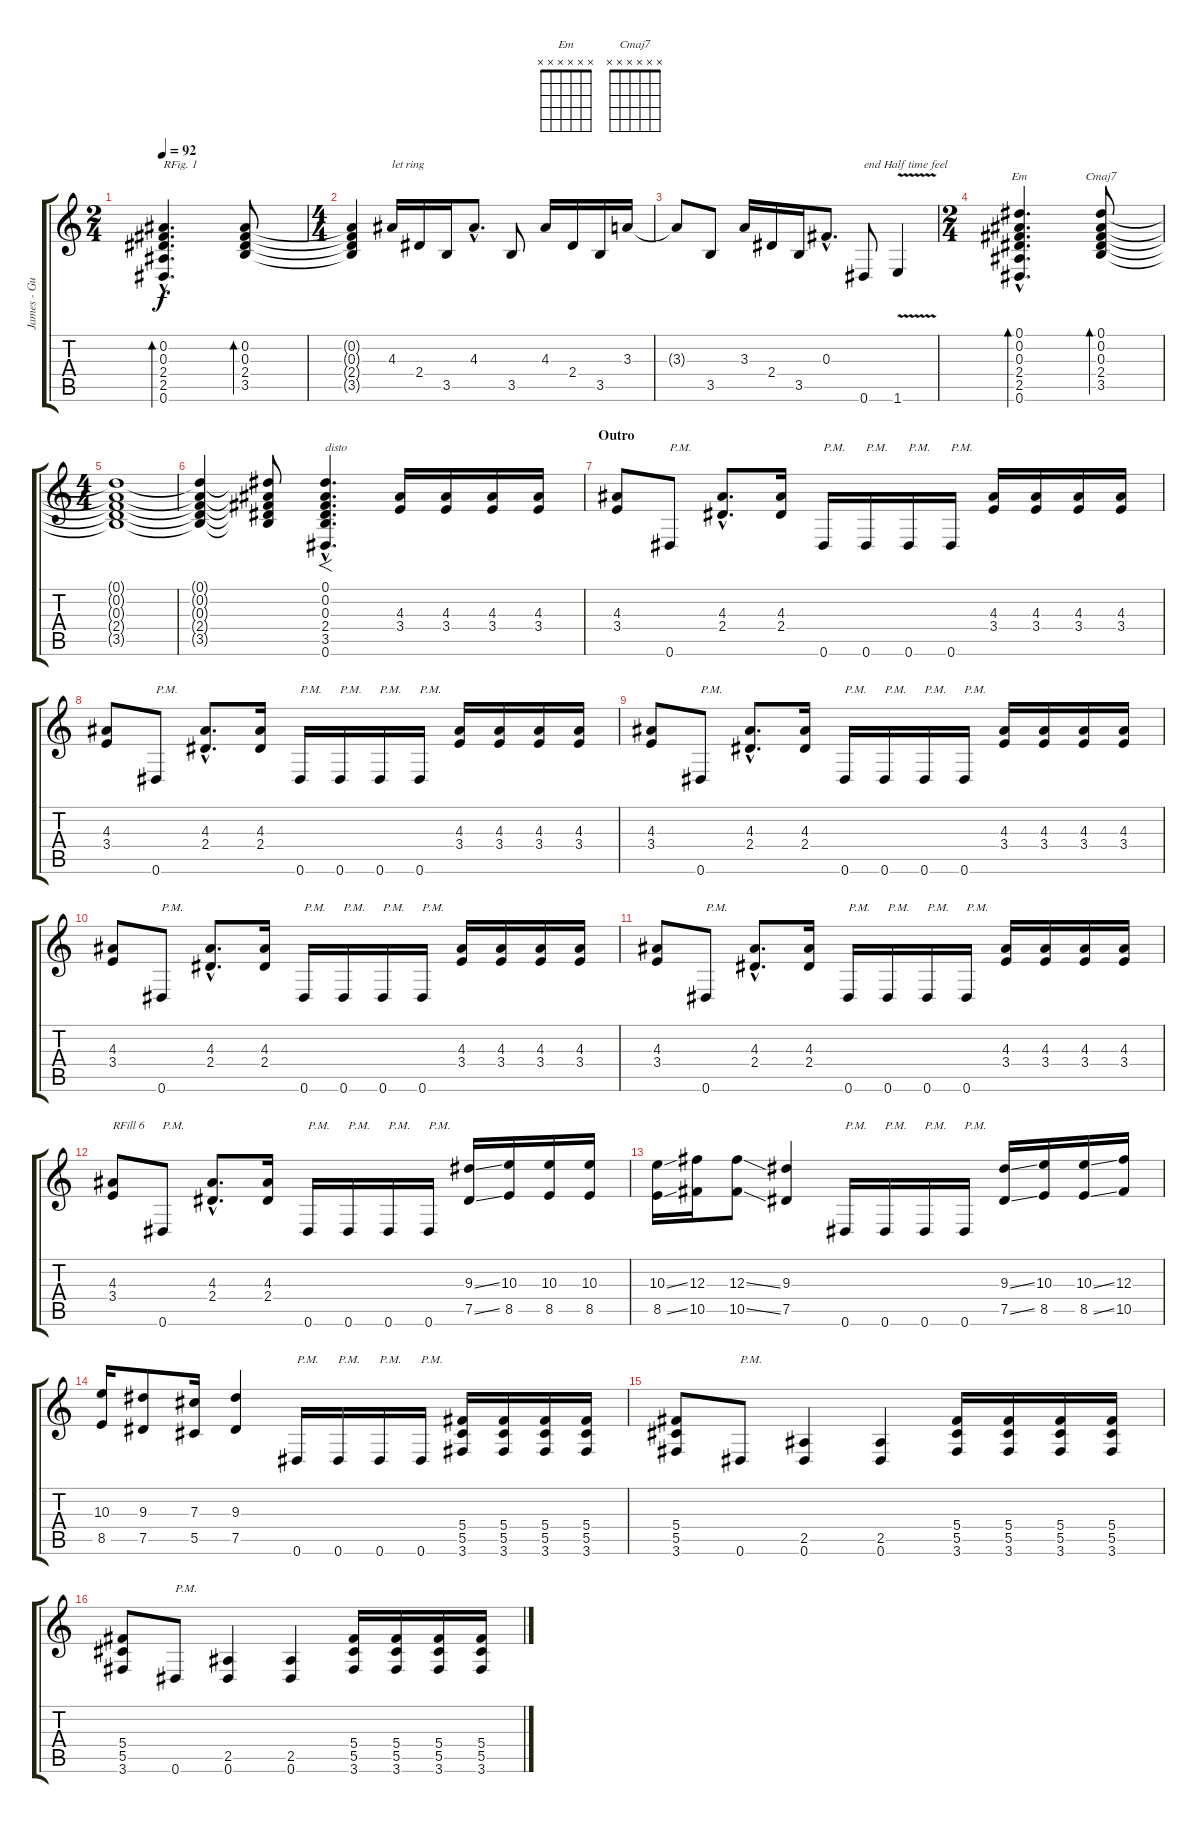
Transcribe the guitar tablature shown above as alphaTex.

\track ("James - Guitar" "James - Gu") {instrument distortionguitar}
\staff {score tabs}
\tuning (Eb4 Bb3 Gb3 Db3 Ab2 Eb2) {hide}
\chord ("Em" x x x x x x)
\chord ("Cmaj7" x x x x x x)
\ts (2 4)
\tempo 92
\clef g2
\ks c
(0.2{hac} 0.3{hac} 2.4{hac} 2.5{hac} 0.6{hac}).4{d bd 60 txt "RFig. 1" dy f} (0.2 0.3 2.4 3.5).8{bd 60} |
\ts (4 4)
(0.2{t} 0.3{t} 2.4{t} 3.5{t}).4 4.3.16{txt "let ring"} 2.4.16 3.5.16 4.3{hac}.8{d} 3.5.8 4.3.16 2.4.16 3.5.16 3.3.16 |
3.3{t}.8 3.5.8 3.3.16 2.4.16 3.5.16 0.3{hac}.8{d} 0.6.8{txt "end Half time feel"} 1.6{v}.4 |
\ts (2 4)
(0.1{hac} 0.2{hac} 0.3{hac} 2.4{hac} 2.5{hac} 0.6{hac}).4{d bd 60 ch "Em"} (0.1 0.2 0.3 2.4 3.5).8{bd 60 ch "Cmaj7"} |
\ts (4 4)
(0.1{t} 0.2{t} 0.3{t} 2.4{t} 3.5{t}).1 |
(0.1{t} 0.2{t} 0.3{t} 2.4{t} 3.5{t}).4 (0.1{t} 0.2{t} 0.3{t} 2.4{t} 3.5{t}).8 (0.1{hac} 0.2{hac} 0.3{hac} 2.4{hac} 3.5{hac} 0.6{hac}).4{f d txt "disto" instrument distortionguitar} (4.3 3.4).16 (4.3 3.4).16 (4.3 3.4).16 (4.3 3.4).16 |
\section ("" "Outro")
(4.3 3.4).8 0.6.8{txt "P.M."} (4.3{hac} 2.4{hac}).8{d} (4.3 2.4).16 0.6.16{txt "P.M."} 0.6.16{txt "P.M."} 0.6.16{txt "P.M."} 0.6.16{txt "P.M."} (4.3 3.4).16 (4.3 3.4).16 (4.3 3.4).16 (4.3 3.4).16 |
(4.3 3.4).8 0.6.8{txt "P.M."} (4.3{hac} 2.4{hac}).8{d} (4.3 2.4).16 0.6.16{txt "P.M."} 0.6.16{txt "P.M."} 0.6.16{txt "P.M."} 0.6.16{txt "P.M."} (4.3 3.4).16 (4.3 3.4).16 (4.3 3.4).16 (4.3 3.4).16 |
(4.3 3.4).8 0.6.8{txt "P.M."} (4.3{hac} 2.4{hac}).8{d} (4.3 2.4).16 0.6.16{txt "P.M."} 0.6.16{txt "P.M."} 0.6.16{txt "P.M."} 0.6.16{txt "P.M."} (4.3 3.4).16 (4.3 3.4).16 (4.3 3.4).16 (4.3 3.4).16 |
(4.3 3.4).8 0.6.8{txt "P.M."} (4.3{hac} 2.4{hac}).8{d} (4.3 2.4).16 0.6.16{txt "P.M."} 0.6.16{txt "P.M."} 0.6.16{txt "P.M."} 0.6.16{txt "P.M."} (4.3 3.4).16 (4.3 3.4).16 (4.3 3.4).16 (4.3 3.4).16 |
(4.3 3.4).8 0.6.8{txt "P.M."} (4.3{hac} 2.4{hac}).8{d} (4.3 2.4).16 0.6.16{txt "P.M."} 0.6.16{txt "P.M."} 0.6.16{txt "P.M."} 0.6.16{txt "P.M."} (4.3 3.4).16 (4.3 3.4).16 (4.3 3.4).16 (4.3 3.4).16 |
(4.3 3.4).8{txt "RFill 6"} 0.6.8{txt "P.M."} (4.3{hac} 2.4{hac}).8{d} (4.3 2.4).16 0.6.16{txt "P.M."} 0.6.16{txt "P.M."} 0.6.16{txt "P.M."} 0.6.16{txt "P.M."} (9.3{ss} 7.5{ss}).16 (10.3 8.5).16 (10.3 8.5).16 (10.3 8.5).16 |
(10.3{ss} 8.5{ss}).16 (12.3 10.5).16 (12.3{ss} 10.5{ss}).8 (9.3 7.5).4 0.6.16{txt "P.M."} 0.6.16{txt "P.M."} 0.6.16{txt "P.M."} 0.6.16{txt "P.M."} (9.3{ss} 7.5{ss}).16 (10.3 8.5).16 (10.3{ss} 8.5{ss}).16 (12.3 10.5).16 |
(10.3 8.5).16 (9.3 7.5).8 (7.3 5.5).16 (9.3 7.5).4 0.6.16{txt "P.M."} 0.6.16{txt "P.M."} 0.6.16{txt "P.M."} 0.6.16{txt "P.M."} (5.4 5.5 3.6).16 (5.4 5.5 3.6).16 (5.4 5.5 3.6).16 (5.4 5.5 3.6).16 |
(5.4 5.5 3.6).8 0.6.8{txt "P.M."} (2.5 0.6).4 (2.5 0.6).4 (5.4 5.5 3.6).16 (5.4 5.5 3.6).16 (5.4 5.5 3.6).16 (5.4 5.5 3.6).16 |
(5.4 5.5 3.6).8 0.6.8{txt "P.M."} (2.5 0.6).4 (2.5 0.6).4 (5.4 5.5 3.6).16 (5.4 5.5 3.6).16 (5.4 5.5 3.6).16 (5.4 5.5 3.6).16
